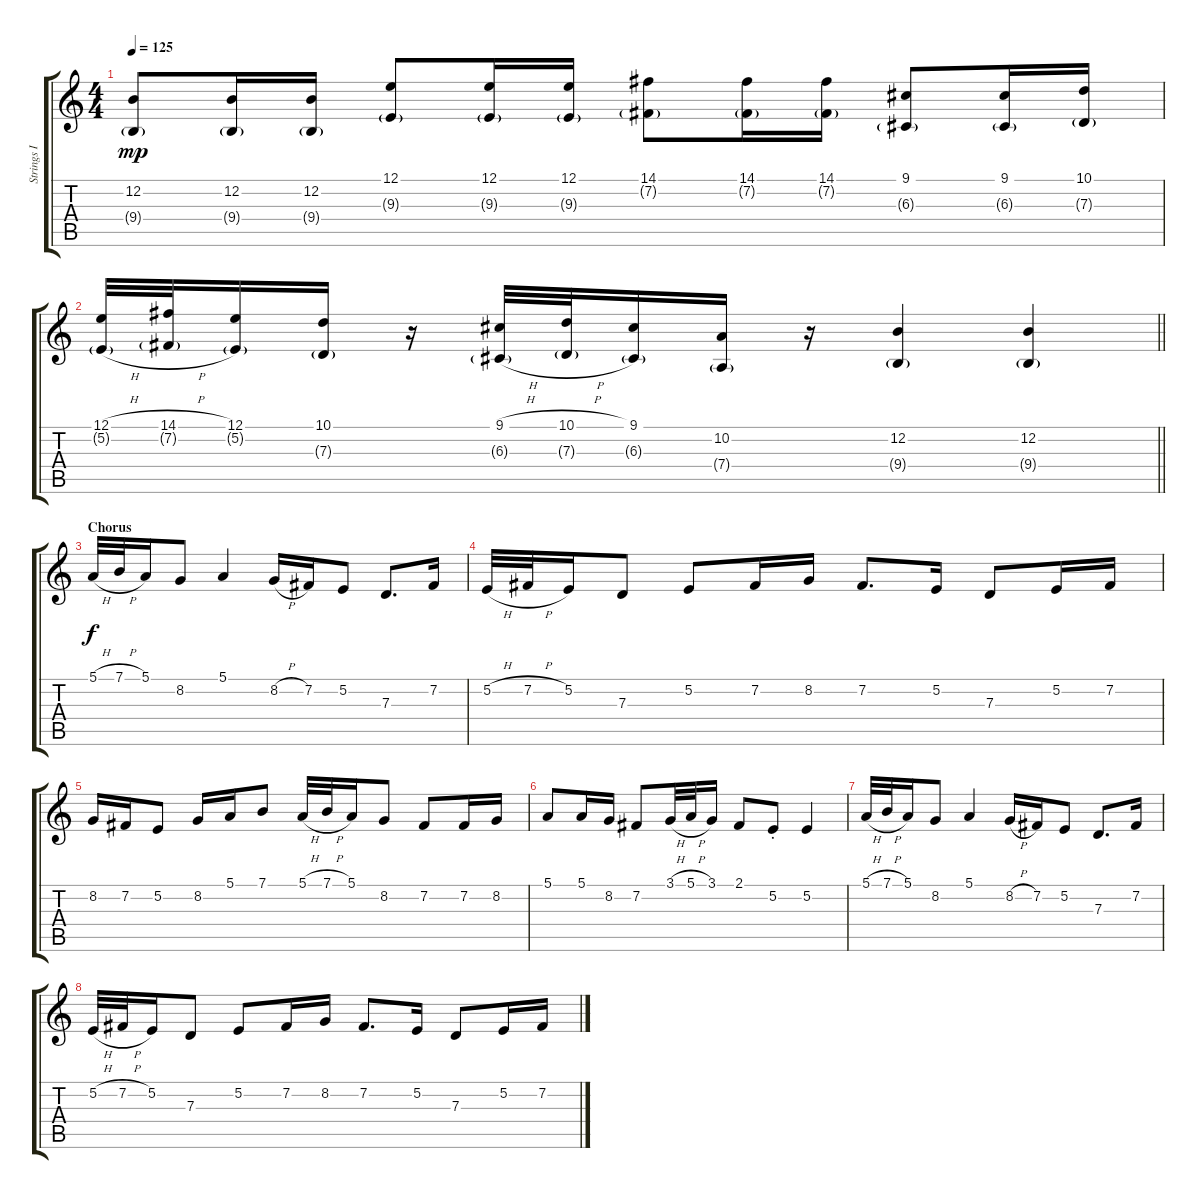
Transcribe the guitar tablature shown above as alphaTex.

\track ("Strings I" "Strings I") {instrument stringensemble1}
\staff {score tabs}
\tuning (E4 B3 G3 D3 A2 E2) {hide}
\ts (4 4)
\tempo 125
\clef g2
\ks c
(12.2 9.4{g}).8{dy mp} (12.2 9.4{g}).16 (12.2 9.4{g}).16 (12.1 9.3{g}).8 (12.1 9.3{g}).16 (12.1 9.3{g}).16 (14.1 7.2{g}).8 (14.1 7.2{g}).16 (14.1 7.2{g}).16 (9.1 6.3{g}).8 (9.1 6.3{g}).16 (10.1 7.3{g}).16 |
\barLineRight lightlight
(12.1{h} 5.2{h g}).32 (14.1{h} 7.2{h g}).32 (12.1 5.2{g}).16 (10.1 7.3{g}).16 r.16 (9.1{h} 6.3{h g}).32 (10.1{h} 7.3{h g}).32 (9.1 6.3{g}).16 (10.2 7.4{g}).16 r.16 (12.2 9.4{g}).4 (12.2 9.4{g}).4 |
\section ("" "Chorus")
5.1{h}.32{dy f volume 7 balance 7 instrument stringensemble1} 7.1{h}.32 5.1.16 8.2.8 5.1.4 8.2{h}.16 7.2.16 5.2.8 7.3.8{d} 7.2.16 |
5.2{h}.32 7.2{h}.32 5.2.16 7.3.8 5.2.8 7.2.16 8.2.16 7.2.8{d} 5.2.16 7.3.8 5.2.16 7.2.16 |
8.2.16 7.2.16 5.2.8 8.2.16 5.1.16 7.1.8 5.1{h}.32 7.1{h}.32 5.1.16 8.2.8 7.2.8 7.2.16 8.2.16 |
5.1.8 5.1.16 8.2.16 7.2.8 3.1{h}.32 5.1{h}.32 3.1.16 2.1.8 5.2{st}.8 5.2.4 |
5.1{h}.32 7.1{h}.32 5.1.16 8.2.8 5.1.4 8.2{h}.16 7.2.16 5.2.8 7.3.8{d} 7.2.16 |
5.2{h}.32 7.2{h}.32 5.2.16 7.3.8 5.2.8 7.2.16 8.2.16 7.2.8{d} 5.2.16 7.3.8 5.2.16 7.2.16
